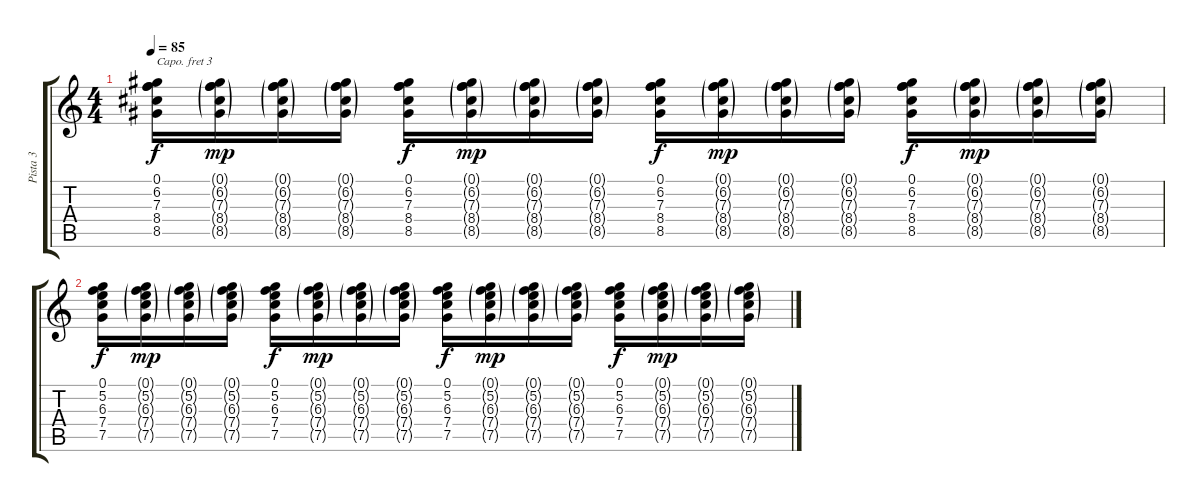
\track ("Pista 3" "Pista 3") {instrument acousticguitarsteel}
\staff {score tabs}
\capo 3
\tuning (D4 B3 G3 D3 A2 D2) {hide}
\ts (4 4)
\tempo 85
\clef g2
\ks c
(0.1 6.2 7.3 8.4 8.5).16{dy f} (0.1{g} 6.2{g} 7.3{g} 8.4{g} 8.5{g}).16{dy mp} (0.1{g} 6.2{g} 7.3{g} 8.4{g} 8.5{g}).16 (0.1{g} 6.2{g} 7.3{g} 8.4{g} 8.5{g}).16 (0.1 6.2 7.3 8.4 8.5).16{dy f} (0.1{g} 6.2{g} 7.3{g} 8.4{g} 8.5{g}).16{dy mp} (0.1{g} 6.2{g} 7.3{g} 8.4{g} 8.5{g}).16 (0.1{g} 6.2{g} 7.3{g} 8.4{g} 8.5{g}).16 (0.1 6.2 7.3 8.4 8.5).16{dy f} (0.1{g} 6.2{g} 7.3{g} 8.4{g} 8.5{g}).16{dy mp} (0.1{g} 6.2{g} 7.3{g} 8.4{g} 8.5{g}).16 (0.1{g} 6.2{g} 7.3{g} 8.4{g} 8.5{g}).16 (0.1 6.2 7.3 8.4 8.5).16{dy f} (0.1{g} 6.2{g} 7.3{g} 8.4{g} 8.5{g}).16{dy mp} (0.1{g} 6.2{g} 7.3{g} 8.4{g} 8.5{g}).16 (0.1{g} 6.2{g} 7.3{g} 8.4{g} 8.5{g}).16 |
(0.1 5.2 6.3 7.4 7.5).16{dy f} (0.1{g} 5.2{g} 6.3{g} 7.4{g} 7.5{g}).16{dy mp} (0.1{g} 5.2{g} 6.3{g} 7.4{g} 7.5{g}).16 (0.1{g} 5.2{g} 6.3{g} 7.4{g} 7.5{g}).16 (0.1 5.2 6.3 7.4 7.5).16{dy f} (0.1{g} 5.2{g} 6.3{g} 7.4{g} 7.5{g}).16{dy mp} (0.1{g} 5.2{g} 6.3{g} 7.4{g} 7.5{g}).16 (0.1{g} 5.2{g} 6.3{g} 7.4{g} 7.5{g}).16 (0.1 5.2 6.3 7.4 7.5).16{dy f} (0.1{g} 5.2{g} 6.3{g} 7.4{g} 7.5{g}).16{dy mp} (0.1{g} 5.2{g} 6.3{g} 7.4{g} 7.5{g}).16 (0.1{g} 5.2{g} 6.3{g} 7.4{g} 7.5{g}).16 (0.1 5.2 6.3 7.4 7.5).16{dy f} (0.1{g} 5.2{g} 6.3{g} 7.4{g} 7.5{g}).16{dy mp} (0.1{g} 5.2{g} 6.3{g} 7.4{g} 7.5{g}).16 (0.1{g} 5.2{g} 6.3{g} 7.4{g} 7.5{g}).16
